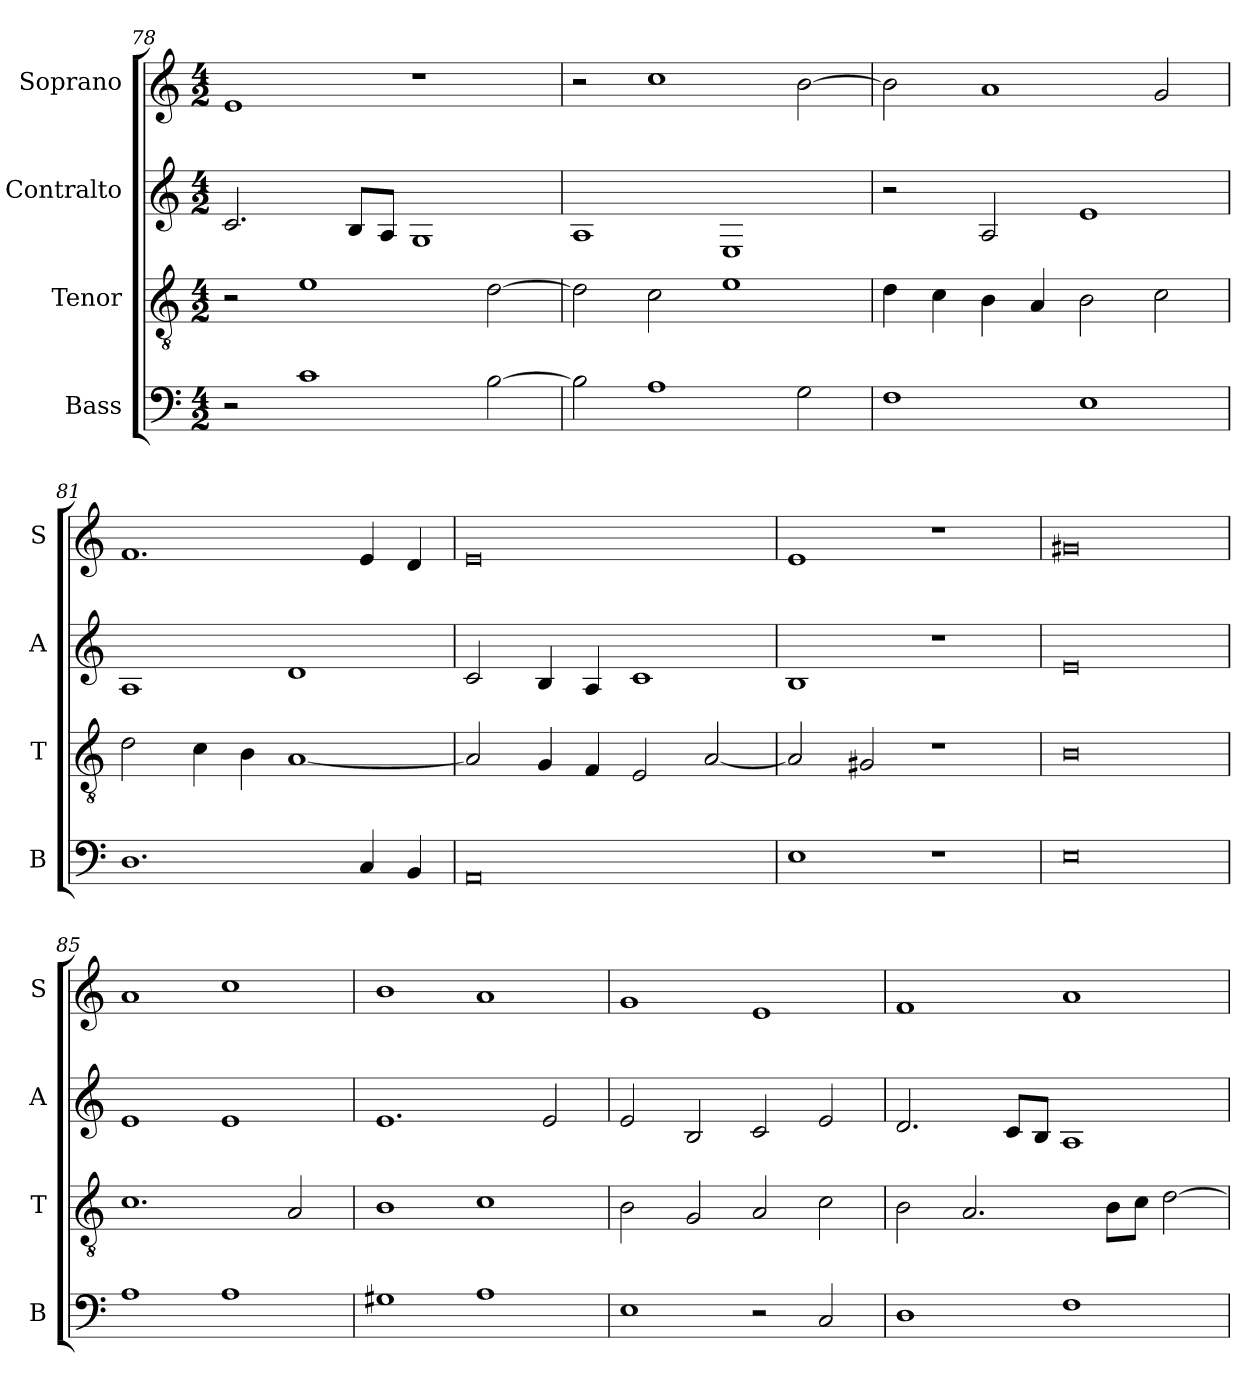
**kern	**kern	**kern	**kern
*part4	*part3	*part2	*part1
*staff4	*staff3	*staff2	*staff1
*I"Bass	*I"Tenor	*I"Contralto	*I"Soprano
*I'B	*I'T	*I'A	*I'S
*clefF4	*clefGv2	*clefG2	*clefG2
*k[]	*k[]	*k[]	*k[]
*E:phr	*E:phr	*E:phr	*E:phr
*M4/2	*M4/2	*M4/2	*M4/2
=78	=78	=78	=78
2r	2r	2.c	1e
1c	1e	.	.
.	.	8B/L	.
.	.	8A/J	.
.	.	1G	1r
[2B	[2d	.	.
=79	=79	=79	=79
2B]	2d]	1A	2r
1A	2c	.	1cc
.	1e	1E	.
2G	.	.	[2b
=80	=80	=80	=80
1F	4d	2r	2b]
.	4c	.	.
.	4B	2A	1a
.	4A	.	.
1E	2B	1e	.
.	2c	.	2g
=81	=81	=81	=81
1.D	2d	1A	1.f
.	4c	.	.
.	4B	.	.
.	[1A	1d	.
4C	.	.	4e
4BB	.	.	4d
=82	=82	=82	=82
0AA	2A]	2c	0e
.	4G	4B	.
.	4F	4A	.
.	2E	1c	.
.	[2A	.	.
=83	=83	=83	=83
1E	2A]	1B	1e
.	2G#X	.	.
1r	1r	1r	1r
=84	=84	=84	=84
0E	0B	0e	0g#X
=85	=85	=85	=85
1A	1.c	1e	1a
1A	.	1e	1cc
.	2A	.	.
=86	=86	=86	=86
1G#X	1B	1.e	1b
1A	1c	.	1a
.	.	2e	.
=87	=87	=87	=87
1E	2B	2e	1g
.	2G	2B	.
2r	2A	2c	1e
2C	2c	2e	.
=88	=88	=88	=88
1D	2B	2.d	1f
.	2.A	.	.
.	.	8c/L	.
.	.	8B/J	.
1F	.	1A	1a
.	8B\L	.	.
.	8c\J	.	.
.	[2d	.	.
=	=	=	=
*-	*-	*-	*-
